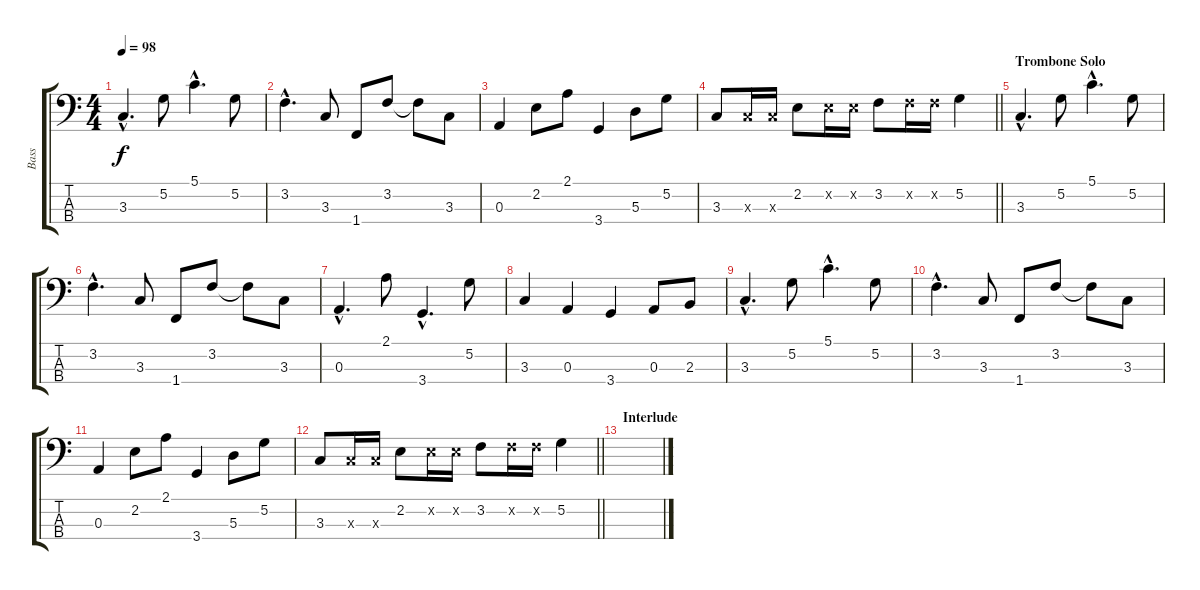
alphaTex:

\track ("Bass" "Bass") {instrument electricbassfinger}
\staff {score tabs}
\tuning (G2 D2 A1 E1) {hide}
\ts (4 4)
\tempo 98
\clef f4
\ks c
3.3{hac}.4{d dy f} 5.2.8 5.1{hac}.4{d} 5.2.8 |
3.2{hac}.4{d} 3.3.8 1.4.8 3.2.8 3.2{t}.8 3.3.8 |
0.3.4 2.2.8 2.1.8 3.4.4 5.3.8 5.2.8 |
\barLineRight lightlight
3.3.8 3.3{x}.16 3.3{x}.16 2.2.8 2.2{x}.16 2.2{x}.16 3.2.8 3.2{x}.16 3.2{x}.16 5.2.4 |
\section ("" "Trombone Solo")
3.3{hac}.4{d} 5.2.8 5.1{hac}.4{d} 5.2.8 |
3.2{hac}.4{d} 3.3.8 1.4.8 3.2.8 3.2{t}.8 3.3.8 |
0.3{hac}.4{d} 2.1.8 3.4{hac}.4{d} 5.2.8 |
3.3.4 0.3.4 3.4.4 0.3.8 2.3.8 |
3.3{hac}.4{d} 5.2.8 5.1{hac}.4{d} 5.2.8 |
3.2{hac}.4{d} 3.3.8 1.4.8 3.2.8 3.2{t}.8 3.3.8 |
0.3.4 2.2.8 2.1.8 3.4.4 5.3.8 5.2.8 |
\barLineRight lightlight
3.3.8 3.3{x}.16 3.3{x}.16 2.2.8 2.2{x}.16 2.2{x}.16 3.2.8 3.2{x}.16 3.2{x}.16 5.2.4 |
\section ("" "Interlude")
